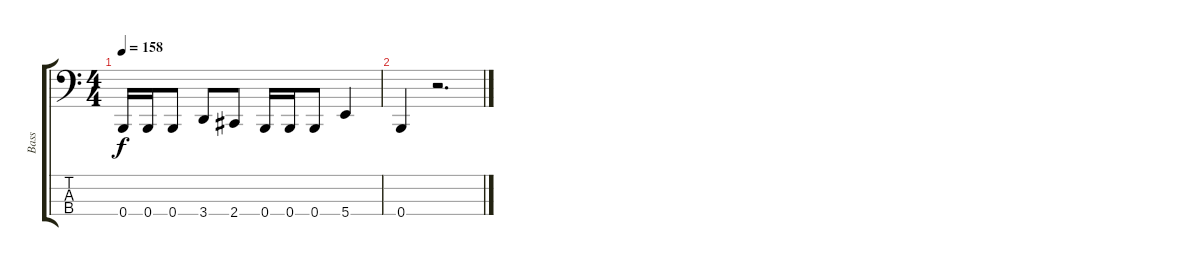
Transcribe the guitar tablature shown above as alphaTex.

\track ("Bass" "Bass") {instrument electricbassfinger}
\staff {score tabs}
\tuning (E2 B1 Gb1 B0) {hide}
\ts (4 4)
\tempo 158
\clef f4
\ks c
0.4.16{dy f} 0.4.16 0.4.8 3.4.8 2.4.8 0.4.16 0.4.16 0.4.8 5.4.4 |
0.4.4 r.2{d}
